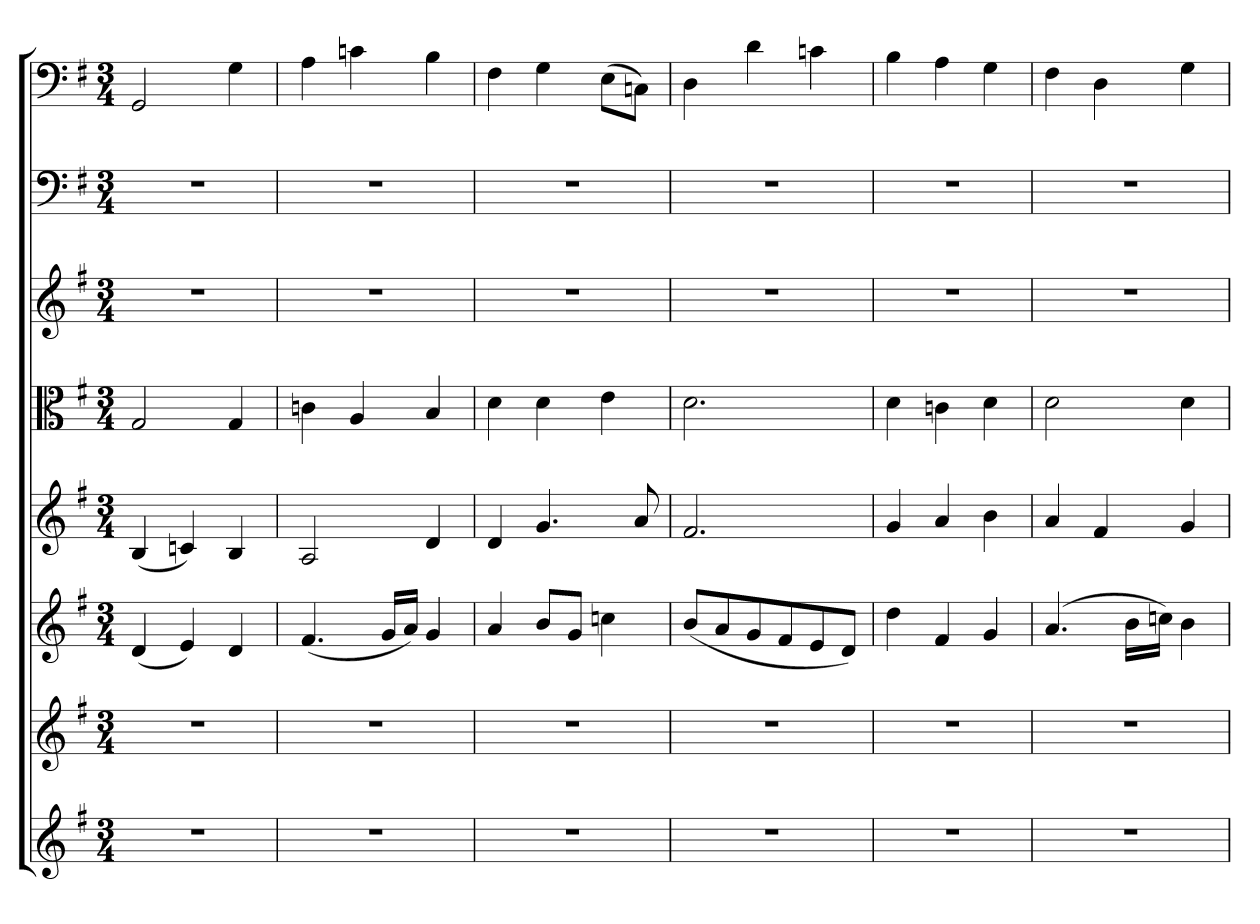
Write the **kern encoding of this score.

**kern	**kern	**kern	**kern	**kern	**kern	**kern	**kern
*part8	*part7	*part6	*part5	*part4	*part3	*part2	*part1
*staff8	*staff7	*staff6	*staff5	*staff4	*staff3	*staff2	*staff1
*clefG2	*clefG2	*clefG2	*clefG2	*clefC3	*clefG2	*clefF4	*clefF4
*k[f#]	*k[f#]	*k[f#]	*k[f#]	*k[f#]	*k[f#]	*k[f#]	*k[f#]
*G:	*G:	*G:	*G:	*G:	*G:	*G:	*G:
*M3/4	*M3/4	*M3/4	*M3/4	*M3/4	*M3/4	*M3/4	*M3/4
=1	=1	=1	=1	=1	=1	=1	=1
2.r	2.r	(4d/	(4B/	2G/	2.r	2.r	2GG/
.	.	4e/)	4cn/)	.	.	.	.
.	.	4d/	4B/	4G/	.	.	4G\
=2	=2	=2	=2	=2	=2	=2	=2
2.r	2.r	(4.f#/	2A/	4cn\	2.r	2.r	4A\
.	.	.	.	4A/	.	.	4cn\
.	.	16g/LL	.	.	.	.	.
.	.	16a/JJ)	.	.	.	.	.
.	.	4g/	4d/	4B/	.	.	4B\
=3	=3	=3	=3	=3	=3	=3	=3
2.r	2.r	4a/	4d/	4d\	2.r	2.r	4F#\
.	.	8b/L	4.g/	4d\	.	.	4G\
.	.	8g/J	.	.	.	.	.
.	.	4ccn\	.	4e\	.	.	(8E\L
.	.	.	8a/	.	.	.	8Cn\J)
=4	=4	=4	=4	=4	=4	=4	=4
2.r	2.r	(8b/L	2.f#/	2.d\	2.r	2.r	4D\
.	.	8a/	.	.	.	.	.
.	.	8g/	.	.	.	.	4d\
.	.	8f#/	.	.	.	.	.
.	.	8e/	.	.	.	.	4cn\
.	.	8d/J)	.	.	.	.	.
=5	=5	=5	=5	=5	=5	=5	=5
2.r	2.r	4dd\	4g/	4d\	2.r	2.r	4B\
.	.	4f#/	4a/	4cn\	.	.	4A\
.	.	4g/	4b\	4d\	.	.	4G\
=6	=6	=6	=6	=6	=6	=6	=6
2.r	2.r	(4.a/	4a/	2d\	2.r	2.r	4F#\
.	.	.	4f#/	.	.	.	4D\
.	.	16b\LL	.	.	.	.	.
.	.	16ccn\JJ)	.	.	.	.	.
.	.	4b\	4g/	4d\	.	.	4G\
=	=	=	=	=	=	=	=
*-	*-	*-	*-	*-	*-	*-	*-
